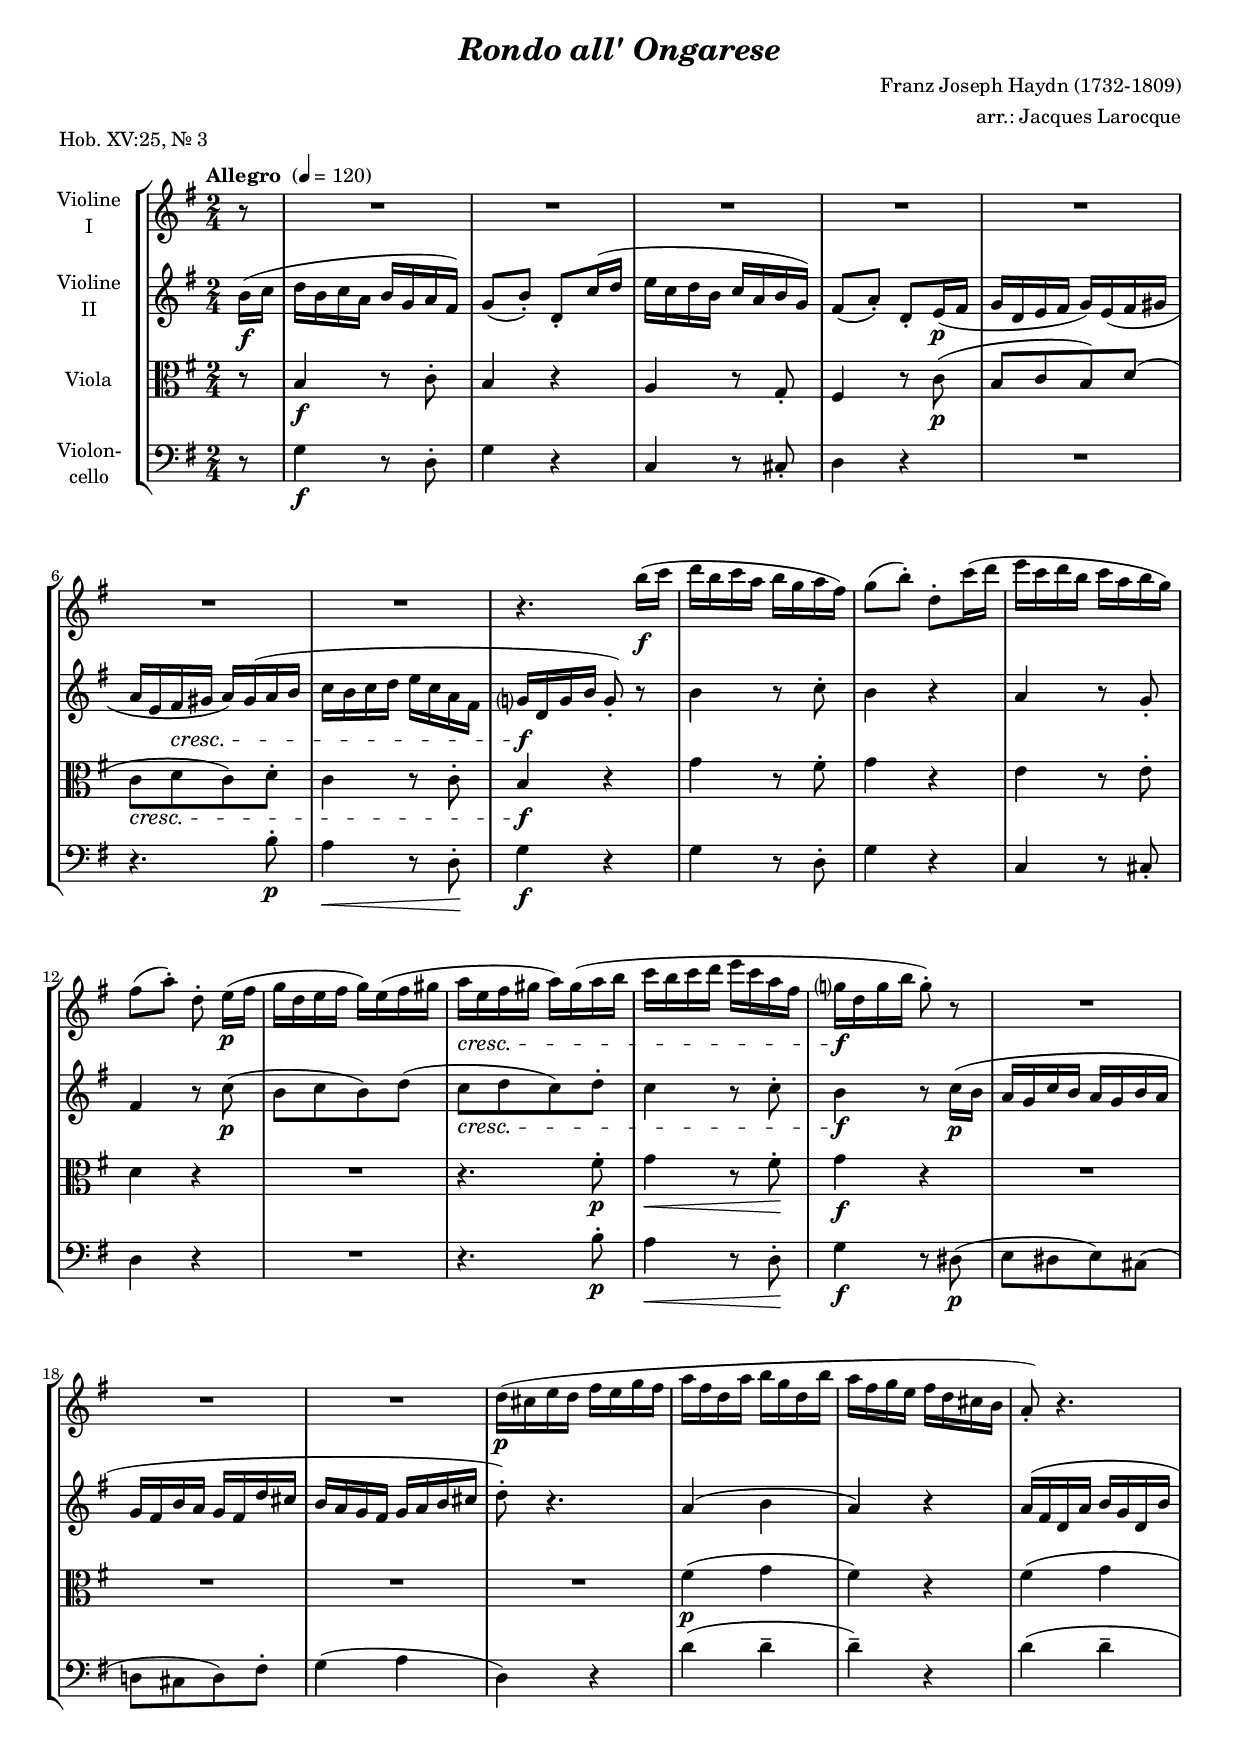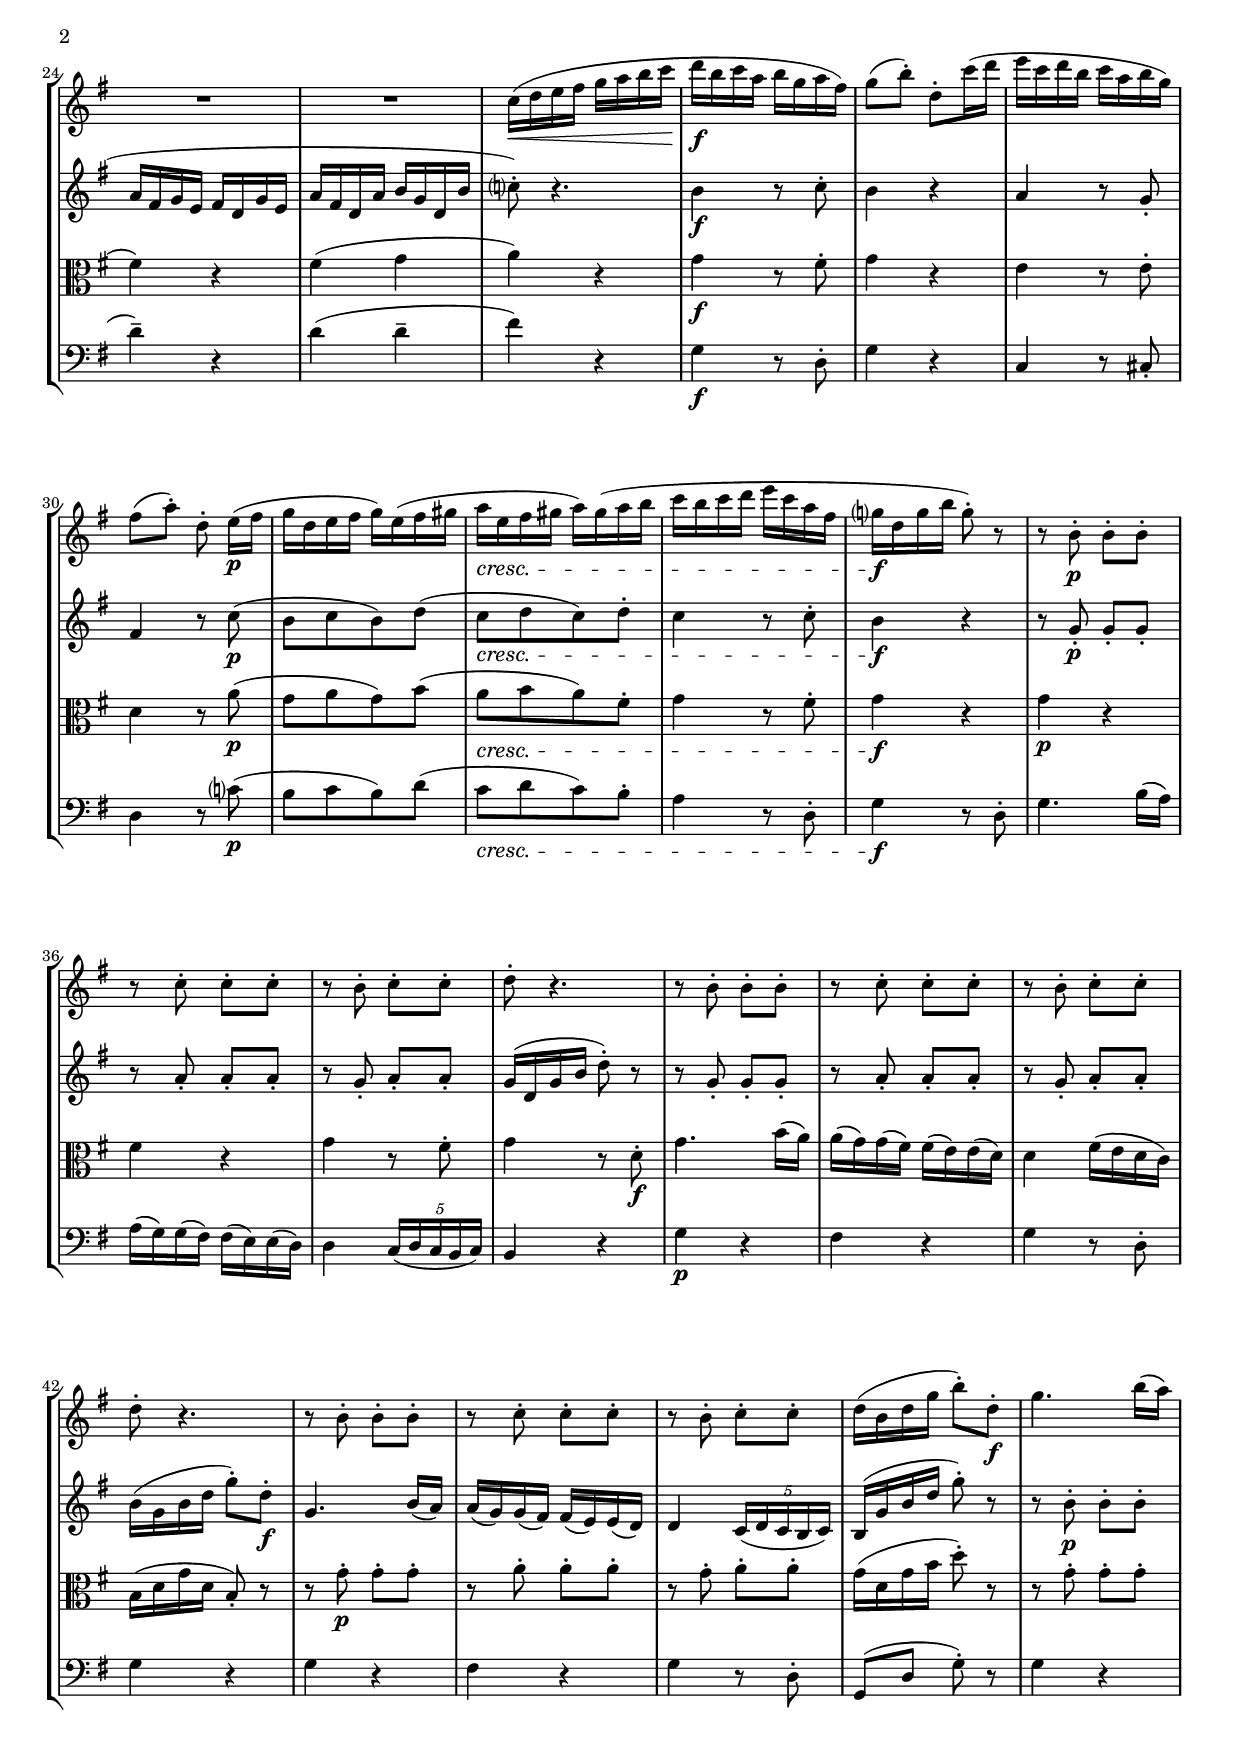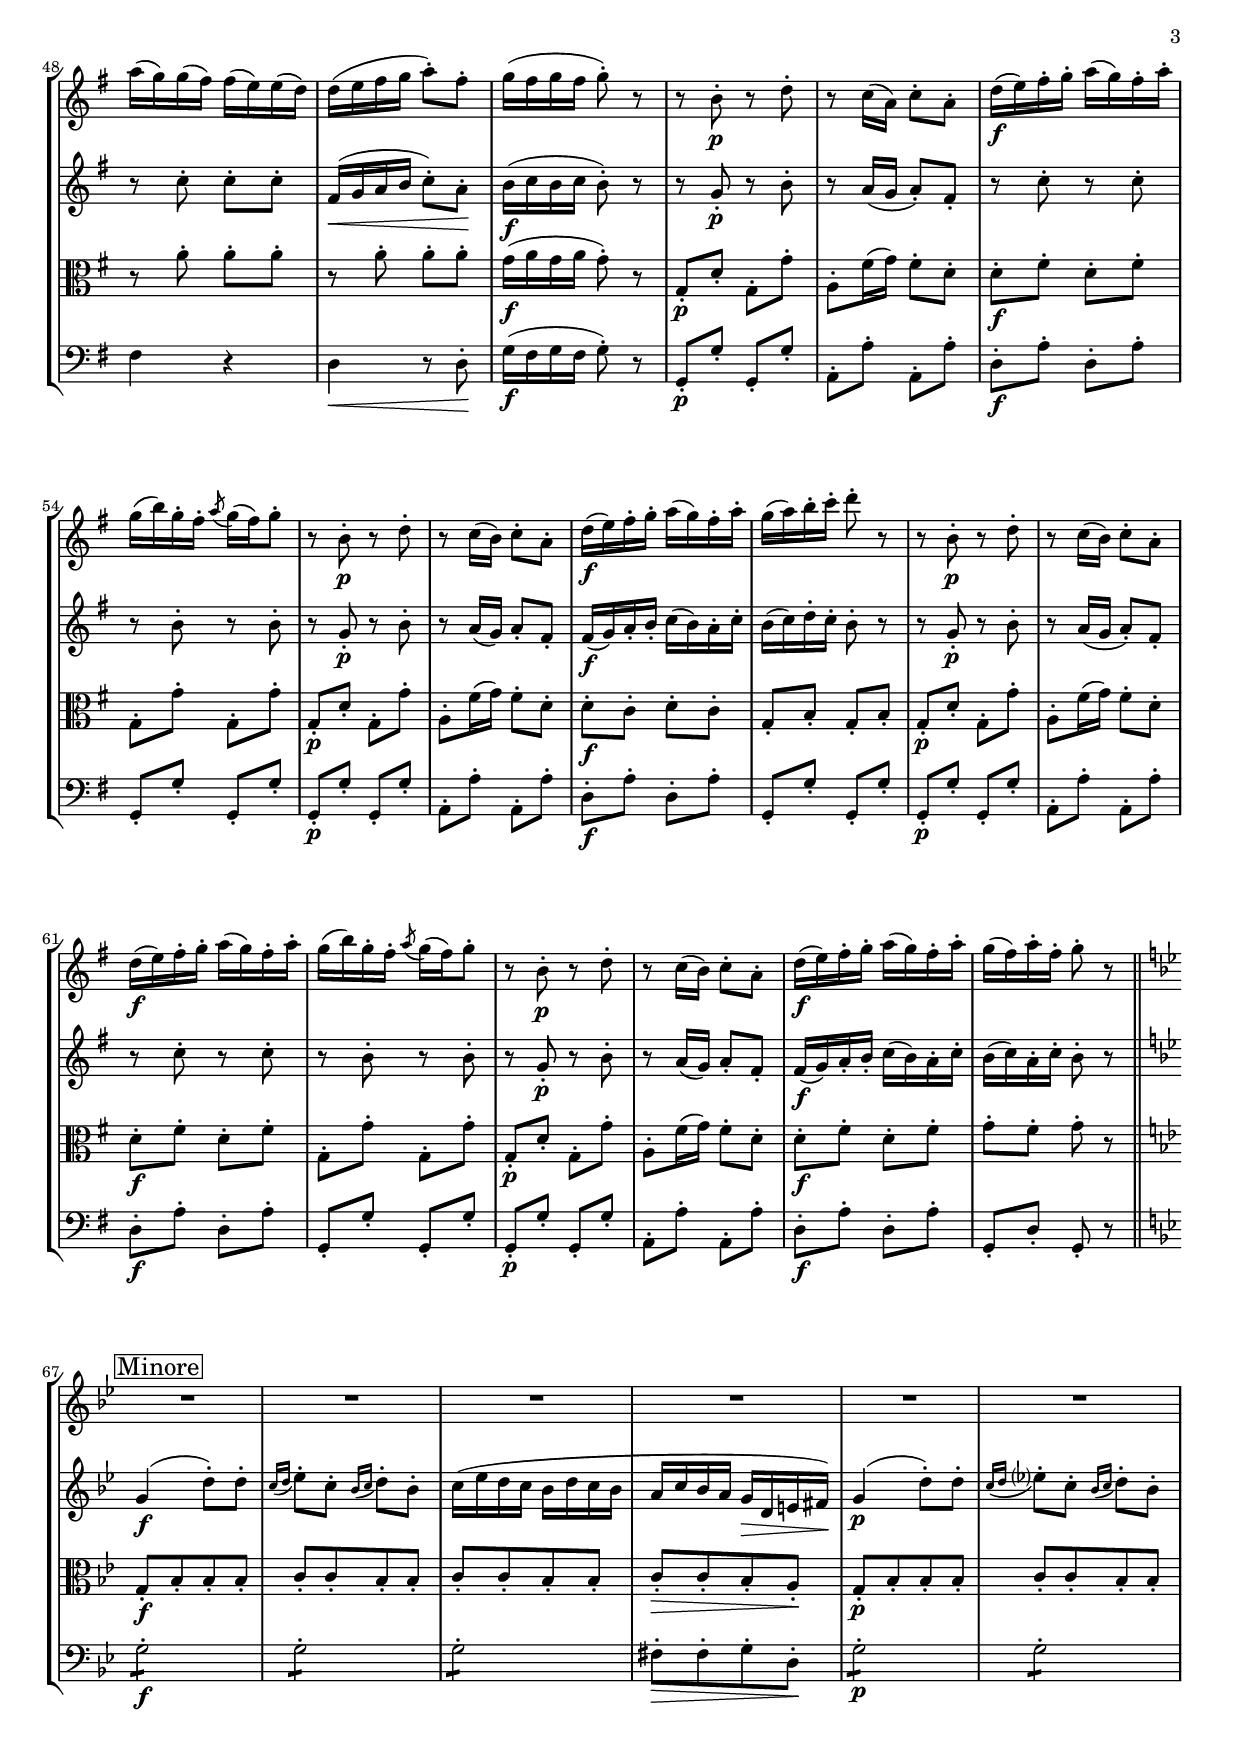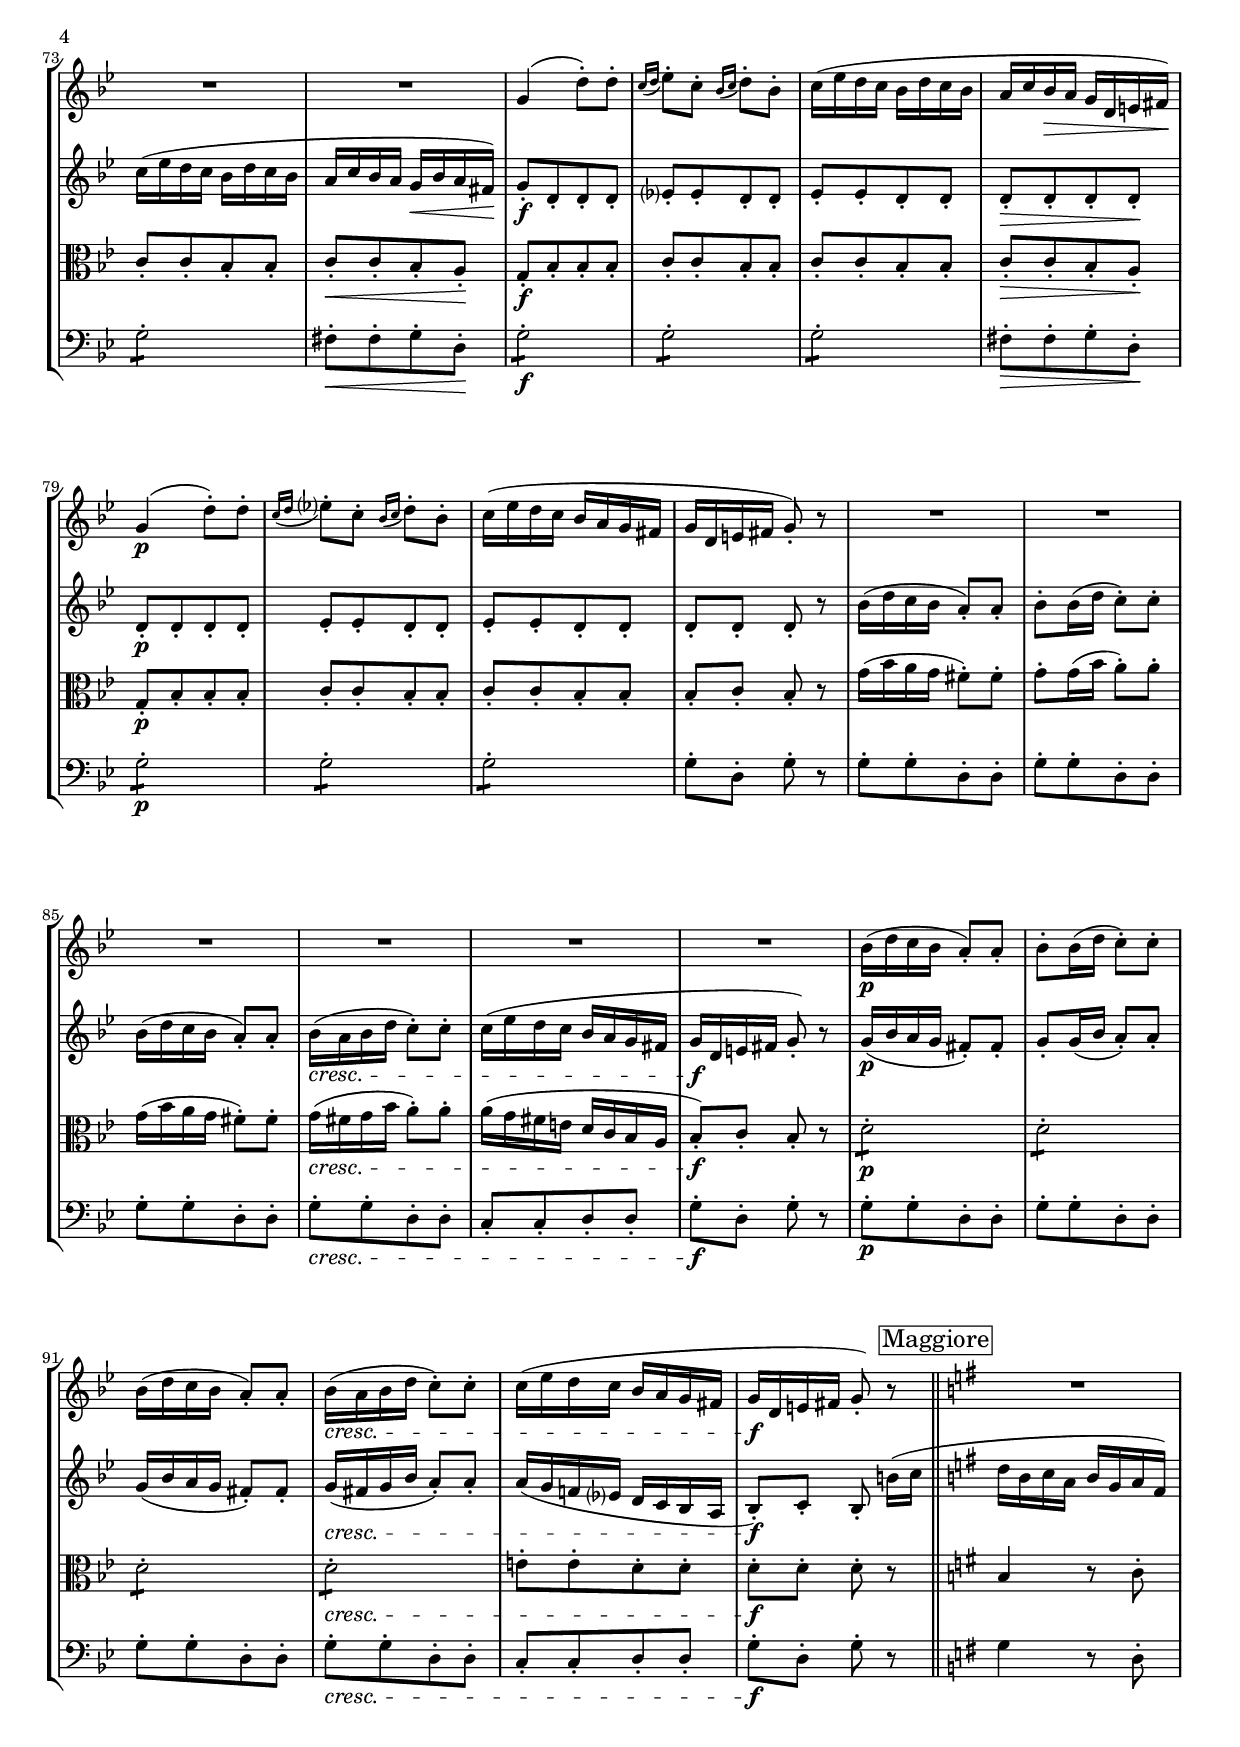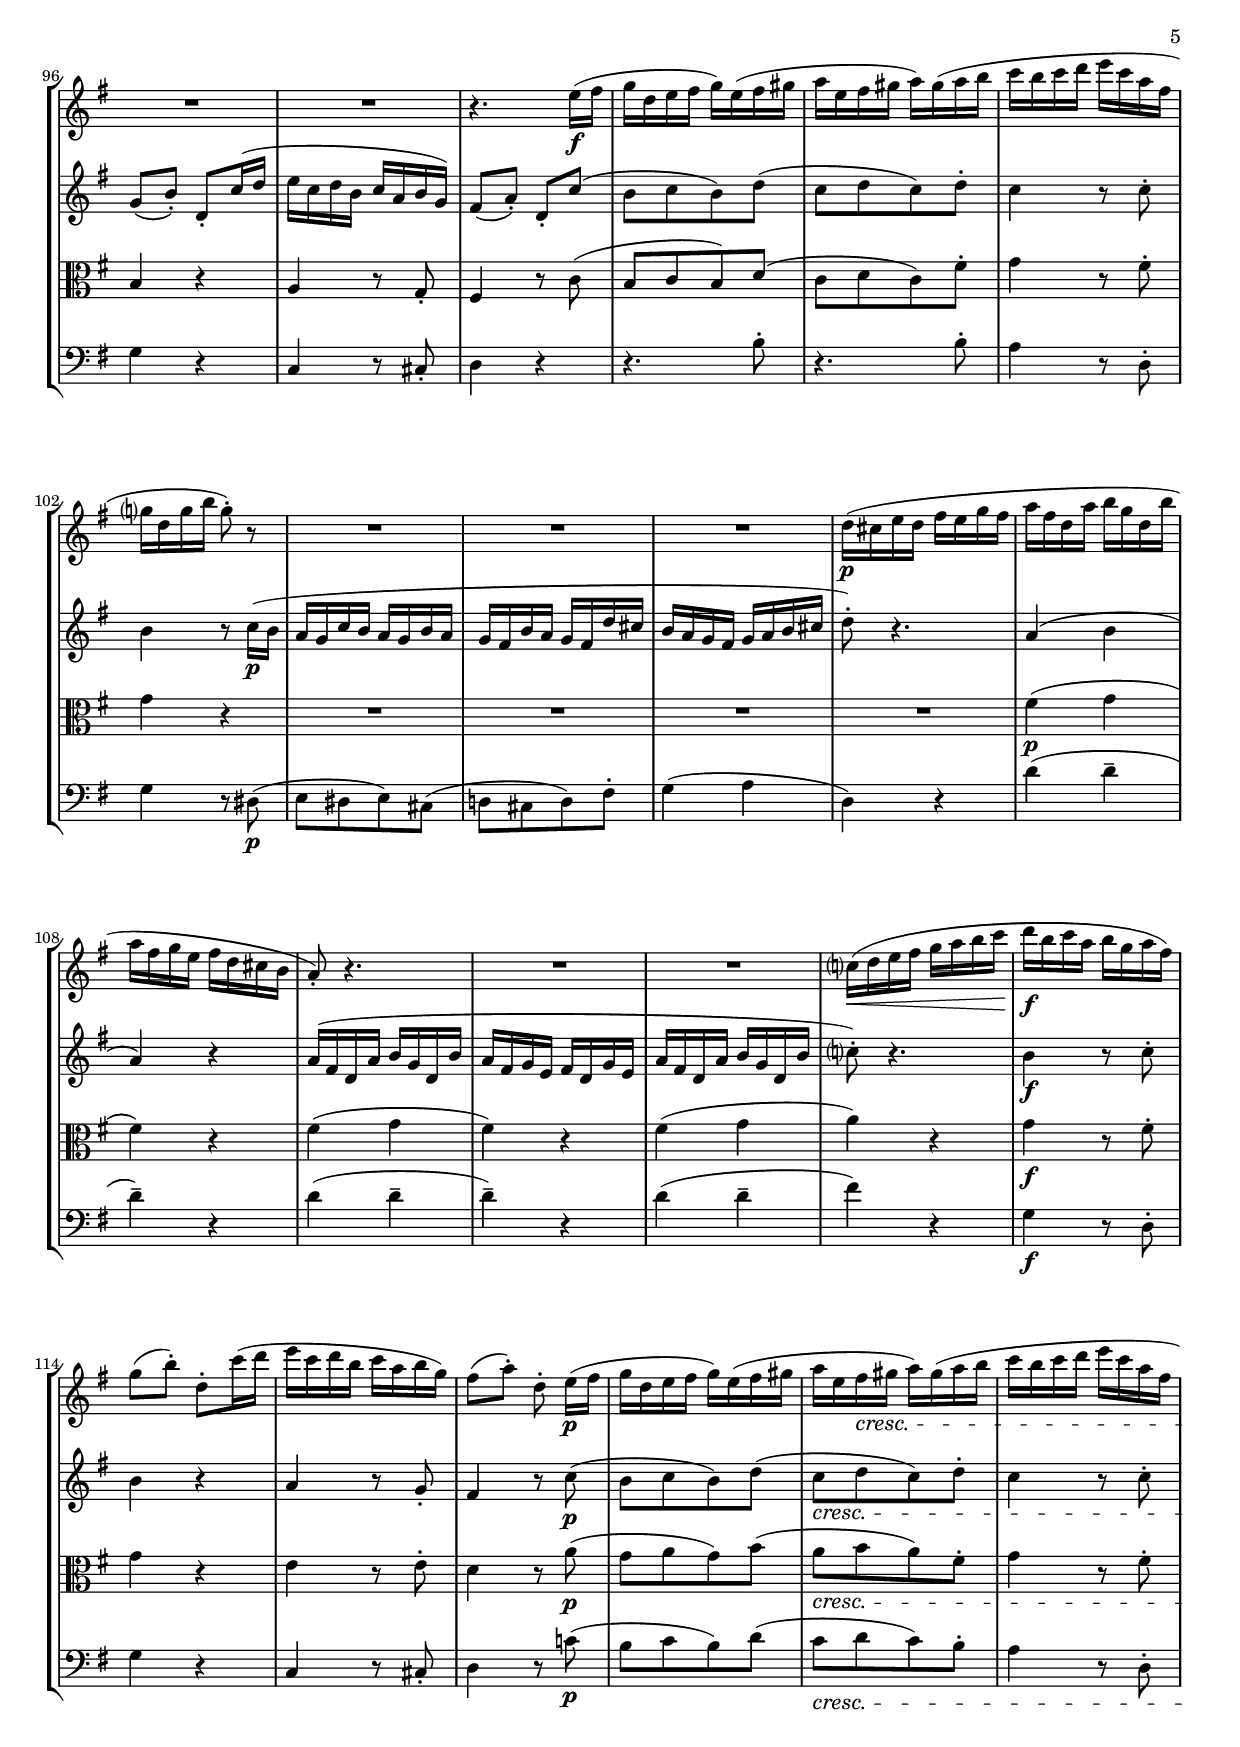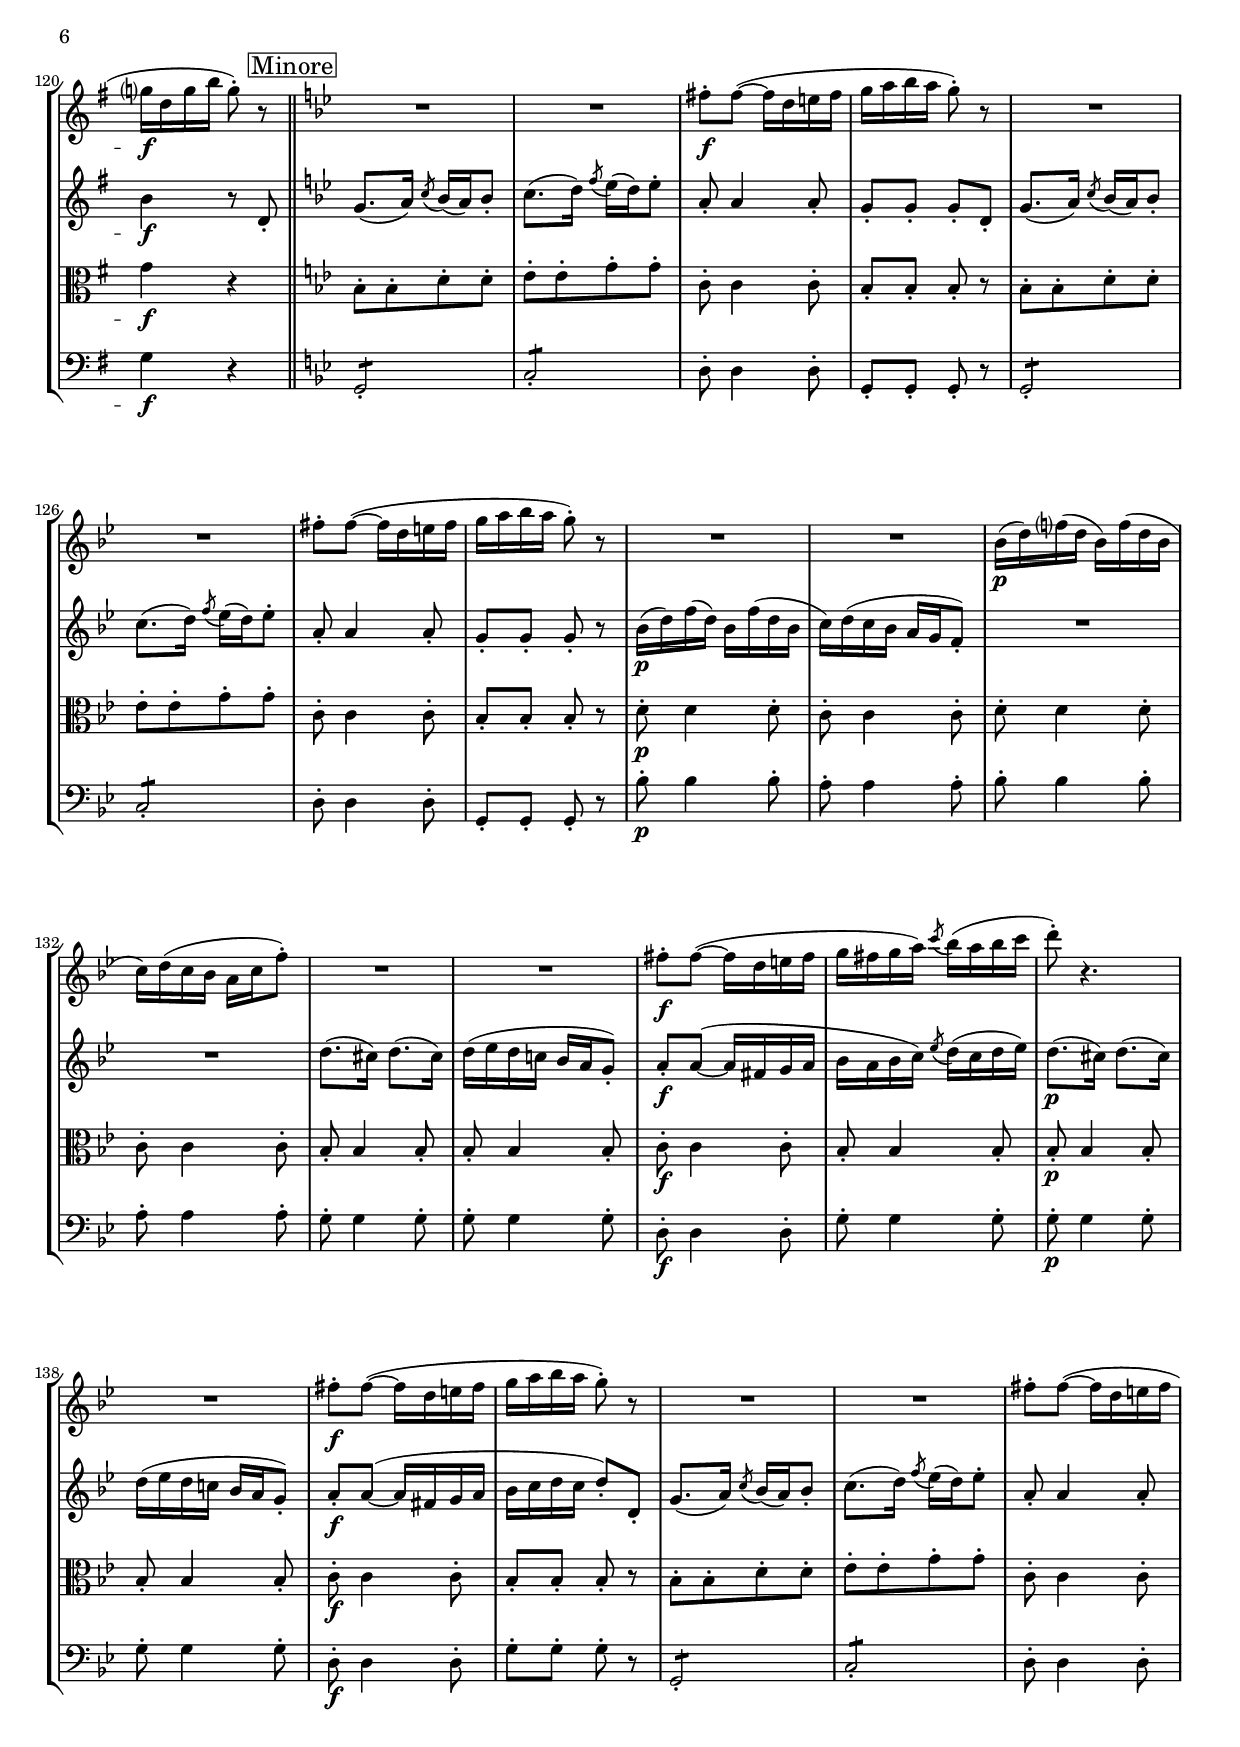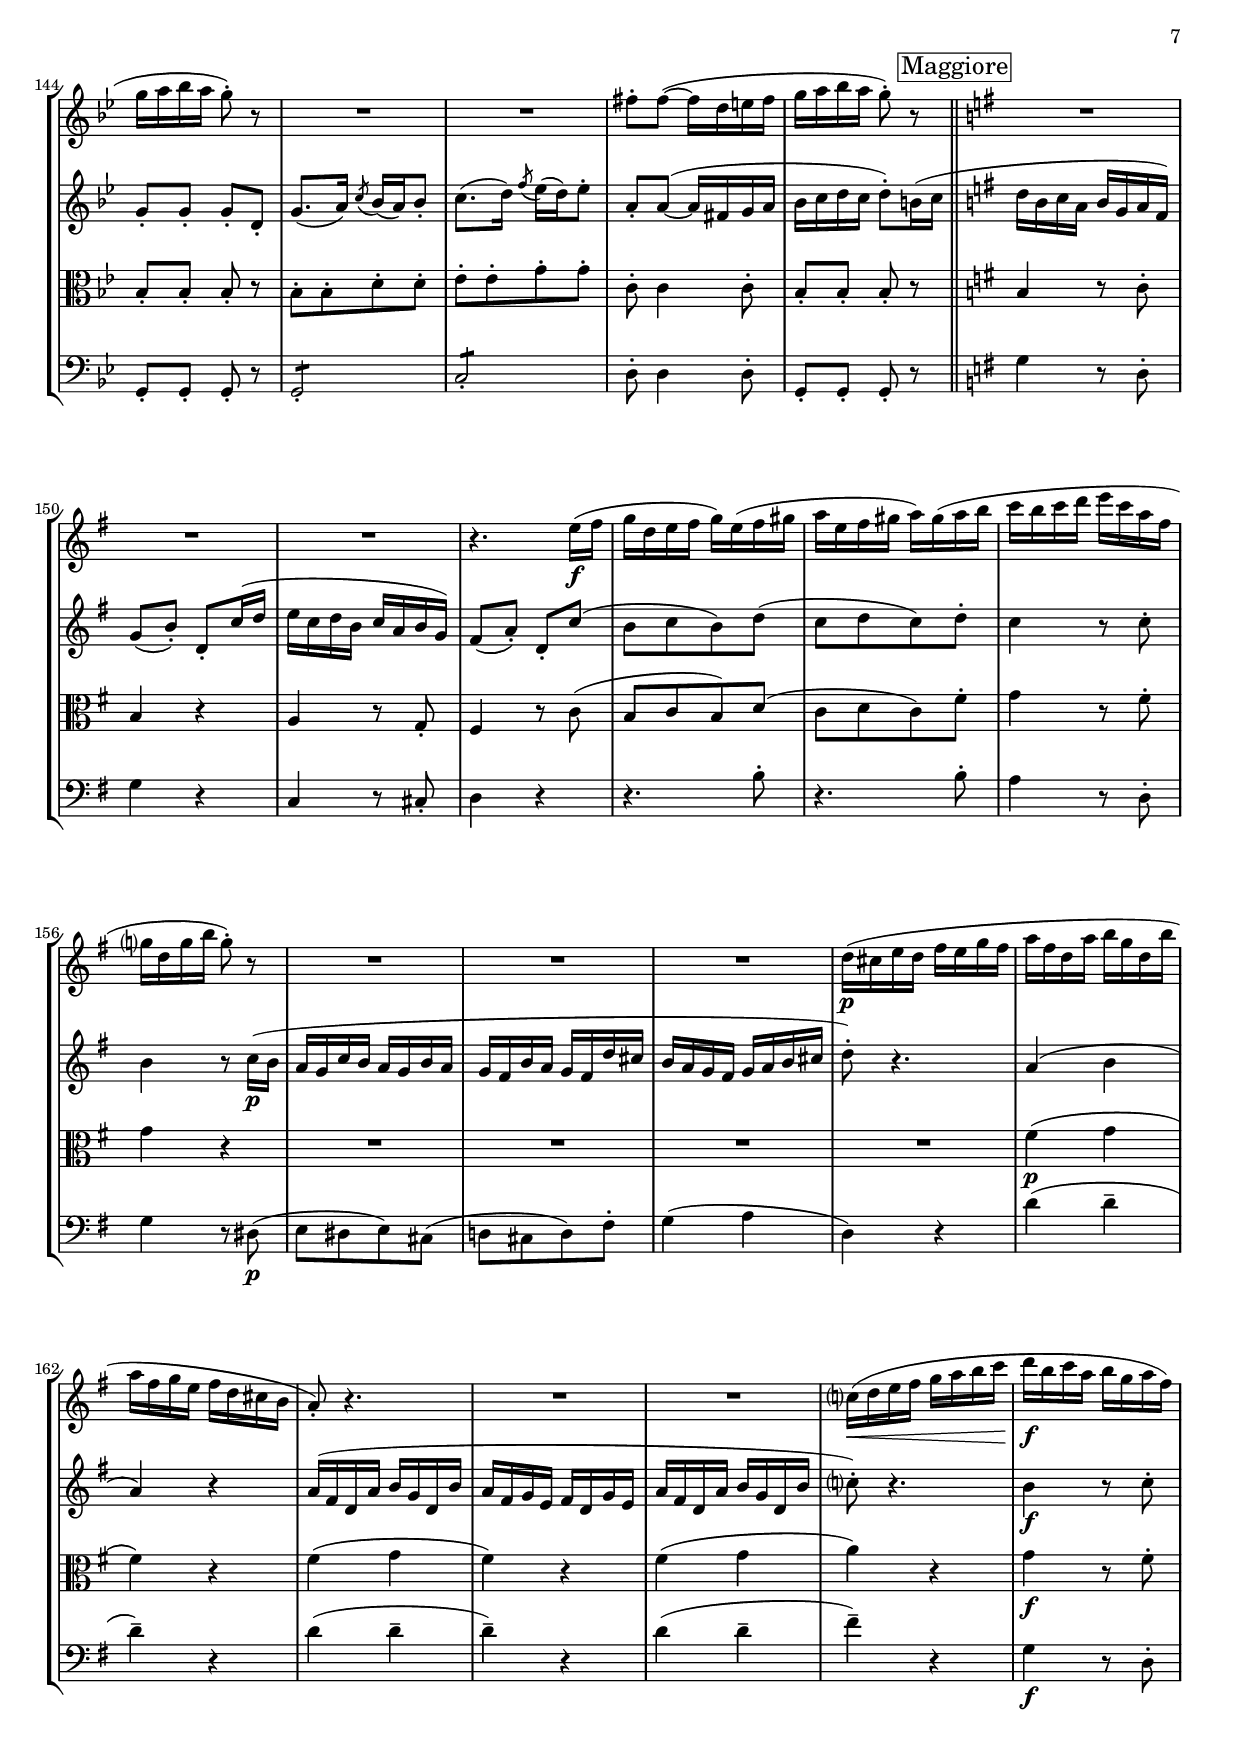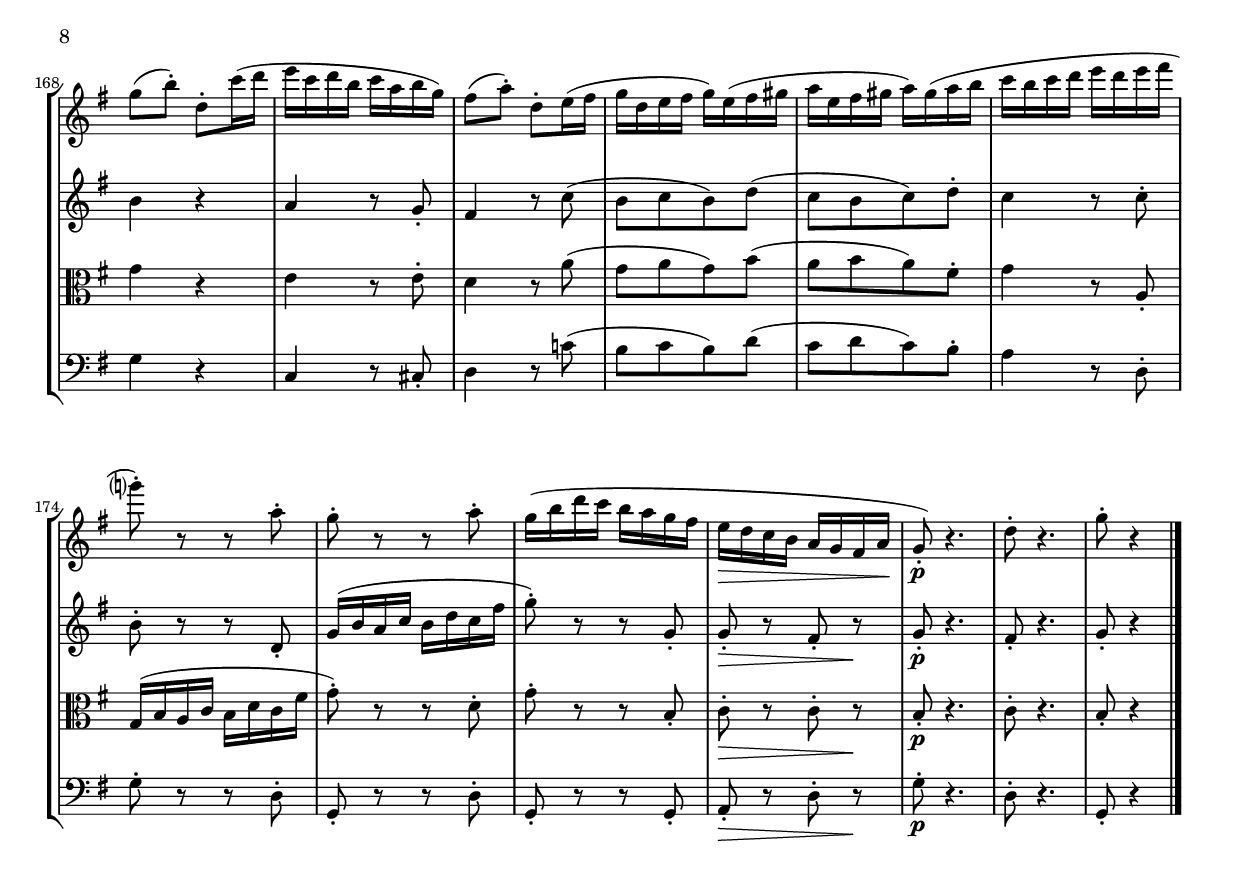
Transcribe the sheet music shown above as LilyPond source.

\version "2.14.2"
\include "deutsch.ly"

#(set-global-staff-size 17.23)

\header {
  title     = \markup \bold \italic "Rondo all' Ongarese"
  composer  = "Franz Joseph Haydn (1732-1809)"
  arranger  = "arr.: Jacques Larocque"
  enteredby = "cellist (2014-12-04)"
  piece     = "Hob. XV:25, Nr. 3"
}

voiceconsts = {
  \key g \major
  \time 2/4
  \tempo "Allegro " 4=120
  %\numericTimeSignature
  \compressFullBarRests
}

mihi = "clarinet"
mist = "string ensemble 1"
milo = "drawbar organ"
mikl = "acoustic grand"

maggiore = { \bar "||" \mark \markup \box "Maggiore" \key g \major }
minore   = { \bar "||" \mark \markup \box "Minore"   \key g \minor }

va = \relative c''' {
   \voiceconsts

   \partial 8 r8
   R2*7
   r4. h16(\f c
   d h c a h g a fis)
   g8( h)-. d,-. c'16( d
   e c d h c a h g)
   fis8( a)-. d,-. e16([\p fis]

   g d e fis g) e( fis gis
   a\cresc e fis gis a) gis( a h
   c h c d e c a fis
   g?\f d g h g8)-. r
   R2*3
   d16(\p cis e d fis e g fis

   a fis d a' h g d h'
   a fis g e fis d cis h
   a8)-. r4.
   R2*2
   c16(\< d e fis g a h c\!
   d\f h c a h g a fis)
   g8( h)-. d,-. c'16( d

   e c d h c a h g)
   fis8( a)-. d,-. e16([\p fis]
   g d e fis g) e( fis gis
   a\cresc e fis gis a) gis( a h
   c h c d e c a fis
   g?\f d g h g8)-. r

   r h,-.\p h-. h-.
   r c-. c-. c-.
   r h-. c-. c-.
   d-. r4.
   r8 h-. h-. h-.
   r c-. c-. c-.
   r h-. c-. c-.
   d-. r4.

   r8 h-. h-. h-.
   r c-. c-. c-.
   r h-. c-. c-.
   d16( h d g h8)-. d,-.\f
   g4. h16( a)
   a( g) g( fis) fis( e) e( d)
   d( e fis g a8)-. fis-.

   g16( fis g fis g8)-. r
   r h,-.\p r d-.
   r c16( a) c8-. a-.
   d16(\f e) fis-. g-. a( g) fis-. a-.
   g( h) g-. fis-. \acciaccatura a8 g16( fis) g8-.
   r h,-.\p r d-.
   r c16( h) c8-. a-.

   d16(\f e) fis-. g-. a( g) fis-. a-.
   g( a) h-. c-. d8-. r
   r h,-.\p r d-.
   r c16( h) c8-. a-.
   d16(\f e) fis-. g-. a( g) fis-. a-.
   g( h) g-. fis-. \acciaccatura a8 g16( fis) g8-.
   r h,-.\p r d-.

   r c16( h) c8-. a-.
   d16(\f e) fis-. g-. a( g) fis-. a-.
   g( fis) a-. fis-. g8-. r \minore
   R2*8
   g,4( d'8)-. d-.
   \appoggiatura { c16[ d] } es8-. c-. \appoggiatura { b16[ c] } d8-. b-.
   c16( es d c b d c b

   a c b\> a g d e fis)\!
   g4(\p d'8)-. d-.
   \appoggiatura { c16[ d] } es?8-. c-. \appoggiatura { b16[ c] } d8-. b-.
   c16( es d c b a g fis
   g d e fis g8)-. r
   R2*6
   b16(\p d c b a8)-. a-.

   b-. b16( d c8)-. c-.
   b16( d c b a8)-. a-.
   b16(\cresc a b d c8)-. c-.
   c16( es d c b a g fis
   g\f d e fis g8)-. r \maggiore
   R2*3
   r4. e'16(\f fis

   g d e fis g) e( fis gis
   a e fis gis a) gis( a h
   c h c d e c a fis
   g? d g h g8)-. r
   R2*3
   d16(\p cis e d fis e g fis

   a fis d a' h g d h'
   a fis g e fis d cis h
   a8)-. r4.
   R2*2
   c?16(\< d e fis g a h c\!
   d\f h c a h g a fis)
   g8( h)-. d,-. c'16( d

   e c d h c a h g)
   fis8( a)-. d,-. e16([\p fis]
   g d e fis g) e( fis gis
   a e fis\cresc gis a) gis( a h
   c h c d e c a fis
   g?\f d g h g8)-. r \minore

   R2*2
   fis8-.\f fis(~ fis16 d e fis
   g a b a g8)-. r
   R2*2
   fis8-. fis(~ fis16 d e fis
   g a b a g8)-. r
   R2*2

   b,16(\p d) f?( d b) f'( d b
   c) d( c b a c f8)-.
   R2*2
   fis8-.\f fis(~ fis16 d e fis
   g fis g a) \acciaccatura c8 b16( a b c
   d8)-. r4.
   R2

   fis,8-.\f fis(~ fis16 d e fis
   g a b a g8)-. r
   R2*2
   fis8-. fis(~ fis16 d e fis
   g a b a g8)-. r
   R2*2
   fis8-. fis(~ fis16 d e fis

   g a b a g8)-. r \maggiore
   R2*3
   r4. e16(\f fis
   g d e fis g) e( fis gis
   a e fis gis a) gis( a h
   c h c d e c a fis
   g? d g h g8)-. r

   R2*3
   d16(\p cis e d fis e g fis
   a fis d a' h g d h'
   a fis g e fis d cis h
   a8)-. r4.
   R2*2
   c?16(\< d e fis g a h c

   d\f h c a h g a fis)
   g8( h)-. d,-. c'16( d
   e c d h c a h g)
   fis8( a)-. d,-. e16( fis
   g d e fis g) e( fis gis
   a e fis gis a) gis( a h

   c h c d e d e fis
   g?8)-. r r a,-.
   g-. r r a-.
   g16( h d c h a g fis
   e\> d c h a g fis a\!
   g8)-.\p r4.
   d'8-. r4.
   g8-. r4 \bar "|."
}

vb = \relative c'' {
   \voiceconsts

   \partial 8 h16(\f c
   d h c a h g a fis)
   g8( h)-. d,-. c'16( d
   e c d h c a h g)
   fis8( a)-. d,-. e16(\p fis
   g d e fis g) e( fis gis
   a e fis\cresc gis a) gis( a h

   c h c d e c a fis
   g?\f d g h g8)-. r
   h4 r8 c-.
   h4 r
   a r8 g-.
   fis4 r8 c'(\p
   h[ c h) d](
   c[\cresc d c) d]-.
   c4 r8 c-.

   h4\f r8 c16(\p h
   a g c h a g h a
   g fis h a g fis d' cis
   h a g fis g a h cis
   d8)-. r4.
   a4( h
   a) r
   a16( fis d a' h g d h'

   a fis g e fis d g e
   a fis d a' h g d h'
   c?8)-. r4.
   h4\f r8 c-.
   h4 r
   a r8 g-.
   fis4 r8 c'(\p
   h[ c h) d](
   c[\cresc d c) d]-.

   c4 r8 c-.
   h4\f r
   r8 g-.\p g-. g-.
   r a-. a-. a-.
   r g-. a-. a-.
   g16( d g h d8)-. r
   r g,-. g-. g-.
   r a-. a-. a-.
   r g-. a-. a-.

   h16( g h d g8)-. d-.\f
   g,4. h16( a)
   a( g) g( fis) fis( e) e( d)
   d4 \times 4/5 { c16( d c h c) }
   h( g' h d g8)-. r
   r h,-.\p h-. h-.
   r c-. c-. c-.
   fis,16(\< g a h c8)-. a-.\!

   h16(\f c h c h8)-. r
   r g-.\p r h-.
   r a16( g a8)-. fis-.
   r c'-. r c-.
   r h-. r h-.
   r g-.\p r h-.
   r a16( g) a8-. fis-.
   fis16(\f g) a-. h-. c16( h) a-. c-.

   h( c) d-. c-. h8-. r
   r g-.\p r h-.
   r a16( g a8)-. fis-.
   r c'-. r c-.
   r h-. r h-.
   r g-.\p r h-.
   r a16( g) a8-. fis-.
   fis16(\f g) a-. h-. c16( h) a-. c-.
   h( c) a-. c-. h8-. r \minore
   g4(\f d'8)-. d-.
   \appoggiatura { c16[ d] } es8-. c-. \appoggiatura { b16[ c] } d8-. b-.
   c16( es d c b d c b
   a c b a g\> d e fis)\!
   g4(\p d'8)-. d-.
   \appoggiatura { c16[ d] } es?8-. c-. \appoggiatura { b16[ c] } d8-. b-.

   c16( es d c b d c b
   a c b a g\< b a fis)\!
   g8[-.\f d-. d-. d]-.
   es?[-. es-. d-. d]-.
   es[-. es-. d-. d]-.
   d[-.\> d-. d-. d]-.\!
   d[-.\p d-. d-. d]-.
   es[-. es-. d-. d]-.
   es[-. es-. d-. d]-.
   d-. d-. d-. r

   b'16( d c b a8)-. a-.
   b-. b16( d c8)-. c-.
   b16( d c b a8)-. a-.
   b16(\cresc a b d c8)-. c-.
   c16( es d c b a g fis
   g\f d e fis g8)-. r
   g16(\p b a g fis8)-. fis-.
   g-. g16( b a8)-. a-.

   g16( b a g fis8)-. fis-.
   g16(\cresc fis g b a8)-. a-.
   a16( g f! es? d c b a
   b8)-.\f c-. b-. h'16([ c] \maggiore
   d h c a h g a fis)
   g8( h)-. d,-. c'16( d
   e c d h c a h g)
   fis8( a)-. d,-. c'(

   h[ c h) d(]
   c[ d c) d]-.
   c4 r8 c-.
   h4 r8 c16(\p h
   a g c h a g h a
   g fis h a g fis d' cis
   h a g fis g a h cis
   d8)-. r4.

   a4( h
   a) r
   a16( fis d a' h g d h'
   a fis g e fis d g e
   a fis d a' h g d h'
   c?8)-. r4.
   h4\f r8 c-.
   h4 r
   a r8 g-.
   
   fis4 r8 c'(\p
   h[ c h) d(]
   c[\cresc d c) d]-.
   c4 r8 c-.
   h4\f r8 d,-. \minore
   g8.( a16) \acciaccatura c8 b16( a) b8-.
   c8.( d16) \acciaccatura f8 es16( d) es8-.
   a,-. a4 a8-.

   g-. g-. g-. d-.
   g8.( a16) \acciaccatura c8 b16( a) b8-.
   c8.( d16) \acciaccatura f8 es16( d) es8-.
   a,-. a4 a8-.
   g-. g-. g-. r
   b16(\p d) f( d) b f'( d b
   c) d( c b a g f8)-.
   R2*2

   d'8.( cis16) d8.( cis16)
   d( es d c! b a g8)-.
   a-.\f a(~ a16 fis g a
   b a b c) \acciaccatura es8 d16( c d es)
   d8.(\p cis16) d8.( cis16)
   d( es d c! b a g8)-.
   a-.\f a(~ a16 fis g a
   b c d c d8)-. d,-.

   g8.( a16) \acciaccatura c8 b16( a) b8-.
   c8.( d16) \acciaccatura f8 es16( d) es8-.
   a,-. a4 a8-.
   g-. g-. g-. d-.
   g8.( a16) \acciaccatura c8 b16( a) b8-.
   c8.( d16) \acciaccatura f8 es16( d) es8-.
   a,-. a(~ a16 fis g a
   b c d c d8)-. h16( c \maggiore

   d h c a h g a fis)
   g8( h)-. d,-. c'16( d
   e c d h c a h g)
   fis8( a)-. d,-. c'(
   h[ c h) d(]
   c[ d c) d]-.
   c4 r8 c-.
   h4 r8 c16(\p h

   a g c h a g h a
   g fis h a g fis d' cis
   h a g fis g a h cis
   d8)-. r4.
   a4( h
   a) r
   a16( fis d a' h g d h'
   a fis g e fis d g e

   a fis d a' h g d h'
   c?8)-. r4.
   h4\f r8 c-.
   h4 r
   a r8 g-.
   fis4 r8 c'(
   h[ c h) d(]
   c[ h c) d]-.
   c4 r8 c-.

   h-. r r d,-.
   g16( h a c h d c fis
   g8)-. r r g,-.
   g-.\> r fis-. r\!
   g-.\p r4.
   fis8-. r4.
   g8-. r4 \bar "|."
}

vc = \relative c' {
   \voiceconsts
   \clef "alto"

   \partial 8 r8
   h4\f r8 c-.
   h4 r
   a r8 g-.
   fis4 r8 c'(\p
   h[ c h) d(]
   c[\cresc d c) d]-.
   c4 r8 c-.
   h4\f r

   g' r8 fis-.
   g4 r
   e r8 e-.
   d4 r
   R2
   r4. fis8-.\p
   g4\< r8 fis-.\!
   g4\f r
   R2*4

   fis4(\p g
   fis) r
   fis( g
   fis) r
   fis( g
   a) r
   g\f r8 fis-.
   g4 r
   e r8 e-.

   d4 r8 a'(\p
   g[ a g) h(]
   a[\cresc h a) fis]-.
   g4 r8 fis-.
   g4\f r
   g\p r
   fis r
   g r8 fis-.
   g4 r8 d-.\f

   g4. h16( a)
a( g) g( fis) fis( e) e( d)
   d4 fis16( e d c)
   h( d g d h8)-. r
   r g'-.\p g-. g-.
   r a-. a-. a-.
   r g-. a-. a-.

   g16( d g h d8)-. r
   r g,-. g-. g-.
   r a-. a-. a-.
   r a-. a-. a-.
   g16(\f a g a g8)-. r
   g,-.\p d'-. g,-. g'-.
   a,-. fis'16( g) fis8-. d-.
   d-.\f fis-. d-. fis-.

   g,-. g'-. g,-. g'-.
   g,-.\p d'-. g,-. g'-.
   a,-. fis'16( g) fis8-. d-.
   d-.\f c-. d-. c-.
   g-. h-. g-. h-.
   g-.\p d'-. g,-. g'-.
   a,-. fis'16( g) fis8-. d-.
   d-.\f fis-. d-. fis-.
   g,-. g'-. g,-. g'-.

   g,-.\p d'-. g,-. g'-.
   a,-. fis'16( g) fis8-. d-.
   d-.\f fis-. d-. fis-.
   g-. fis-. g-. r \minore
   g,[-.\f b-. b-. b]-.
   c[-. c-. b-. b]-.
   c[-. c-. b-. b]-.
   c[-.\> c-. b-. a]-.\!
   g[-.\p b-. b-. b]-.

   c[-. c-. b-. b]-.
   c[-. c-. b-. b]-.
   c[-.\< c-. b-. a]-.\!
   g[-.\f b-. b-. b]-.
   c[-. c-. b-. b]-.
   c[-. c-. b-. b]-.
   c[-.\> c-. b-. a]-.\!
   g[-.\p b-. b-. b]-.
   c[-. c-. b-. b]-.

   c[-. c-. b-. b]-.
   b-. c-. b-. r
   g'16( b a g fis8)-. fis-.
   g-. g16( b a8)-. a-.
   g16( b a g fis8)-. fis-.
   g16(\cresc fis g b a8)-. a-.
   a16( g fis e d c b a

   b8)-.\f c-. b-. r
   \repeat tremolo 4 d-.\p
   \repeat tremolo 4 d-.
   \repeat tremolo 4 d-.
   \repeat tremolo 4 d-.\cresc
   e[-. e-. d-. d]-.
   d-.\f d-. d-. r \maggiore
   h4 r8 c-.

   h4 r
   a r8 g-.
   fis4 r8 c'(
   h[ c h) d(]
   c[ d c) fis]-.
   g4 r8 fis-.
   g4 r
   R2*4

   fis4(\p g
   fis) r
   fis( g
   fis) r
   fis( g
   a) r
   g\f r8 fis-.
   g4 r

   e r8 e-.
   d4 r8 a'(\p
   g[ a g) h(]
   a[\cresc h a) fis]-.
   g4 r8 fis-.
   g4\f r \minore
   b,8[-. b-. d-. d]-.
   es[-. es-. g-. g]-.

   c,-. c4 c8-.
   b-. b-. b-. r
   b[-. b-. d-. d]-.
   es[-. es-. g-. g]-.
   c,-. c4 c8-.
   b-. b-. b-. r
   d-.\p d4 d8-.
   c-. c4 c8-.

   d-. d4 d8-.
   c-. c4 c8-.
   b-. b4 b8-.
   b-. b4 b8-.
   c-.\f c4 c8-.
   b-. b4 b8-.
   b-.\p b4 b8-.
   b-. b4 b8-.

   c-.\f c4 c8-.
   b-. b-. b-. r
   b[-. b-. d-. d]-.
   es[-. es-. g-. g]-.
   c,-. c4 c8-.
   b-. b-. b-. r
   b[-. b-. d-. d]-.
   es[-. es-. g-. g]-.

   c,-. c4 c8-.
   b-. b-. b-. r \maggiore
   h4 r8 c-.
   h4 r
   a r8 g-.
   fis4 r8 c'(
   h[ c h) d(]
   c[ d c) fis]-.

   g4 r8 fis-.
   g4 r
   R2*4
   fis4(\p g
   fis) r
   fis( g
   fis) r
   fis( g

   a) r
   g\f r8 fis-.
   g4 r
   e r8 e-.
   d4 r8 a'(
   g[ a g) h(]
   a[ h a) fis]-.
   g4 r8 a,-.

   g16( h a c h d c fis
   g8)-. r r d-.
   g-. r r h,-.
   c-.\> r c-. r\!
   h-.\p r4.
   c8-. r4.
   h8-. r4 \bar "|."
}

vd = \relative c' {
   \voiceconsts
   \clef "bass"

   \partial 8 r8
   g4\f r8 d-.
   g4 r
   c, r8 cis-.
   d4 r
   R2
   r4. h'8-.\p
   a4\< r8 d,-.\!
   g4\f r

   g r8 d-.
   g4 r
   c, r8 cis-.
   d4 r
   R2
   r4. h'8-.\p
   a4\< r8 d,-.\!
   g4\f r8 dis(\p
   e[ dis e) cis(]

   d![ cis d) fis]-.
   g4( a
   d,) r
   d'( d--
   d)-- r
   d( d--
   d)-- r
   d( d--
   fis) r

   g,\f r8 d-.
   g4 r
   c, r8 cis-.
   d4 r8 c'?(\p
   h[ c h) d(]
   c[\cresc d c) h]-.
   a4 r8 d,-.
   g4\f r8 d-.
   g4. h16( a)

   a( g) g( fis) fis( e) e( d)
   d4 \times 4/5 { c16( d c h c) }
   h4 r
   g'\p r
   fis r
   g r8 d-.
   g4 r
   g r

   fis r
   g r8 d-.
   g,( d' g)-. r
   g4 r
   fis r
   d\< r8 d-.\!
   g16(\f fis g fis g8)-. r
   g,-.\p g'-. g,-. g'-.

   a,-. a'-. a,-. a'-.
   d,-.\f a'-. d,-. a'-.
   g,-. g'-. g,-. g'-.
   g,-.\p g'-. g,-. g'-.
   a,-. a'-. a,-. a'-.
   d,-.\f a'-. d,-. a'-.
   g,-. g'-. g,-. g'-.
   g,-.\p g'-. g,-. g'-.

   a,-. a'-. a,-. a'-.
   d,-.\f a'-. d,-. a'-.
   g,-. g'-. g,-. g'-.
   g,-.\p g'-. g,-. g'-.
   a,-. a'-. a,-. a'-.
   d,-.\f a'-. d,-. a'-.
   g,-. d'-. g,-. r \minore
   \repeat tremolo 4 g'-.\f

   \repeat tremolo 4 g-.
   \repeat tremolo 4 g-.
   fis[-.\> fis-. g-. d]-.\!
   \repeat tremolo 4 g-.\p
   \repeat tremolo 4 g-.
   \repeat tremolo 4 g-.
   fis[-.\< fis-. g-. d]-.\!
   \repeat tremolo 4 g-.\f

   \repeat tremolo 4 g-.
   \repeat tremolo 4 g-.
   fis[-.\> fis-. g-. d]-.\!
   \repeat tremolo 4 g-.\p
   \repeat tremolo 4 g-.
   \repeat tremolo 4 g-.
   g-. d-. g-. r
   g[-. g-. d-. d]-.

   g[-. g-. d-. d]-.
   g[-. g-. d-. d]-.
   g[-.\cresc g-. d-. d]-.
   c[-. c-. d-. d]-.
   g-.\f d-. g-. r
   g[-.\p g-. d-. d]-.
   g[-. g-. d-. d]-.
   g[-. g-. d-. d]-.
   g[-.\cresc g-. d-. d]-.

   c[-. c-. d-. d]-.
   g-.\f d-. g-. r \maggiore
   g4 r8 d-.
   g4 r
   c, r8 cis-.
   d4 r
   r4. h'8-.
   r4. h8-.
   a4 r8 d,-.

   g4 r8 dis(\p
   e[ dis e) cis(]
   d![ cis d) fis]-.
   g4( a
   d,) r
   d'( d--
   d)-- r
   d( d--

   d)-- r
   d( d--
   fis) r
   g,\f r8 d-.
   g4 r
   c, r8 cis-.
   d4 r8 c'!8(\p
   h[ c h) d(]
   c[\cresc d c) h]-.

   a4 r8 d,-.
   g4\f r \minore
   \repeat tremolo 4 g,8-.
   \repeat tremolo 4 c-.
   d-. d4 d8-.
   g,-. g-. g-. r
   \repeat tremolo 4 g-.
   \repeat tremolo 4 c-.
   d-. d4 d8-.

   g,-. g-. g-. r
   b'-.\p b4 b8-.
   a-. a4 a8-.
   b-. b4 b8-.
   a-. a4 a8-.
   g-. g4 g8-.
   g-. g4 g8-.
   d-.\f d4 d8-.
   g-. g4 g8-.

   g-.\p g4 g8-.
   g-. g4 g8-.
   d-.\f d4 d8-.
   g-. g-. g-. r
   \repeat tremolo 4 g,-.
   \repeat tremolo 4 c-.
   d-. d4 d8-.
   g,-. g-. g-. r
   \repeat tremolo 4 g-.

   \repeat tremolo 4 c-.
   d-. d4 d8-.
   g,-. g-. g-. r \maggiore
   g'4 r8 d-.
   g4 r
   c, r8 cis-.
   d4 r
   r4. h'8-.
   r4. h8-.

   a4 r8 d,-.
   g4 r8 dis(\p
   e[ dis e) cis(]
   d![ cis d) fis]-.
   g4( a
   d,) r
   d'( d--
   d)-- r

   d( d--
   d)-- r
   d( d--
   fis)-- r
   g,\f r8 d-.
   g4 r
   c, r8 cis-.
   d4 r8 c'!(
   h[ c h) d(]

   c[ d c) h]-.
   a4 r8 d,-.
   g-. r r d-.
   g,-. r r d'-.
   g,-. r r g-.
   a-.\> r d-. r\!
   g-.\p r4.
   d8-. r4.
   g,8-. r4 \bar "|."
}


music = \new StaffGroup <<
      \new Staff {
        \set Staff.midiInstrument = \mist
        \set Staff.instrumentName = \markup \center-column { "Violine" "I" }
        \transpose g g { \va }
      }

      \new Staff {
        \set Staff.midiInstrument = \mist
        \set Staff.instrumentName = \markup \center-column { "Violine" "II" }
        \transpose g g { \vb }
      }

      \new Staff {
        \set Staff.midiInstrument = \mist
        \set Staff.instrumentName = \markup \center-column { "Viola" }
        \transpose g g { \vc }
      }

      \new Staff {
        \set Staff.midiInstrument = \milo
        \set Staff.instrumentName = \markup \center-column { "Violon-" "cello" }
        \transpose g g { \vd }
      }
>>

\book {
  \score {
   \music
    \layout {}
  }

  \score {
    \unfoldRepeats \music

    \midi {
      \context {
        \Score
      }
    }
  }
}
